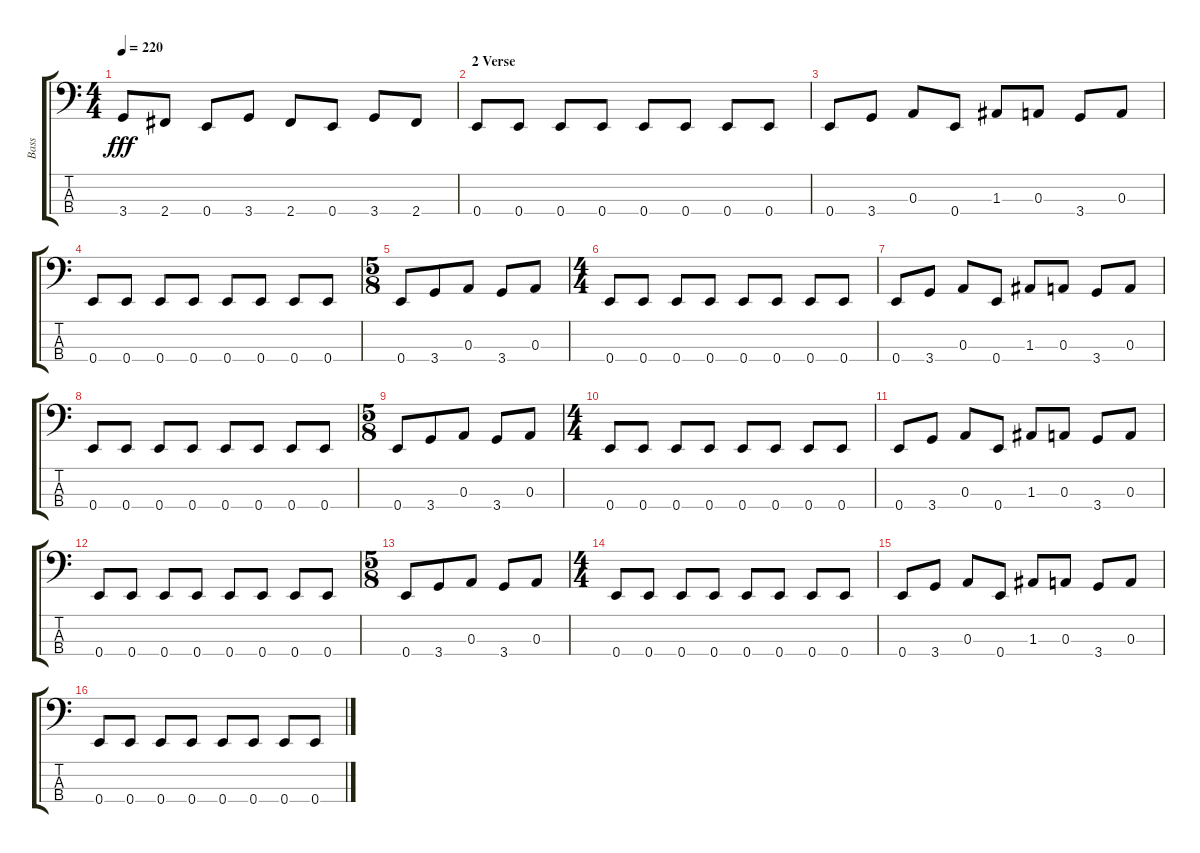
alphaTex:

\track ("Bass" "Bass") {instrument electricbassfinger}
\staff {score tabs}
\tuning (G2 D2 A1 E1) {hide}
\ts (4 4)
\tempo 220
\clef f4
\ks c
3.4.8{dy fff} 2.4.8 0.4.8 3.4.8 2.4.8 0.4.8 3.4.8 2.4.8 |
\section ("" "2 Verse")
0.4.8 0.4.8 0.4.8 0.4.8 0.4.8 0.4.8 0.4.8 0.4.8 |
0.4.8 3.4.8 0.3.8 0.4.8 1.3.8 0.3.8 3.4.8 0.3.8 |
0.4.8 0.4.8 0.4.8 0.4.8 0.4.8 0.4.8 0.4.8 0.4.8 |
\ts (5 8)
0.4.8 3.4.8 0.3.8 3.4.8 0.3.8 |
\ts (4 4)
0.4.8 0.4.8 0.4.8 0.4.8 0.4.8 0.4.8 0.4.8 0.4.8 |
0.4.8 3.4.8 0.3.8 0.4.8 1.3.8 0.3.8 3.4.8 0.3.8 |
0.4.8 0.4.8 0.4.8 0.4.8 0.4.8 0.4.8 0.4.8 0.4.8 |
\ts (5 8)
0.4.8 3.4.8 0.3.8 3.4.8 0.3.8 |
\ts (4 4)
0.4.8 0.4.8 0.4.8 0.4.8 0.4.8 0.4.8 0.4.8 0.4.8 |
0.4.8 3.4.8 0.3.8 0.4.8 1.3.8 0.3.8 3.4.8 0.3.8 |
0.4.8 0.4.8 0.4.8 0.4.8 0.4.8 0.4.8 0.4.8 0.4.8 |
\ts (5 8)
0.4.8 3.4.8 0.3.8 3.4.8 0.3.8 |
\ts (4 4)
0.4.8 0.4.8 0.4.8 0.4.8 0.4.8 0.4.8 0.4.8 0.4.8 |
0.4.8 3.4.8 0.3.8 0.4.8 1.3.8 0.3.8 3.4.8 0.3.8 |
0.4.8 0.4.8 0.4.8 0.4.8 0.4.8 0.4.8 0.4.8 0.4.8
